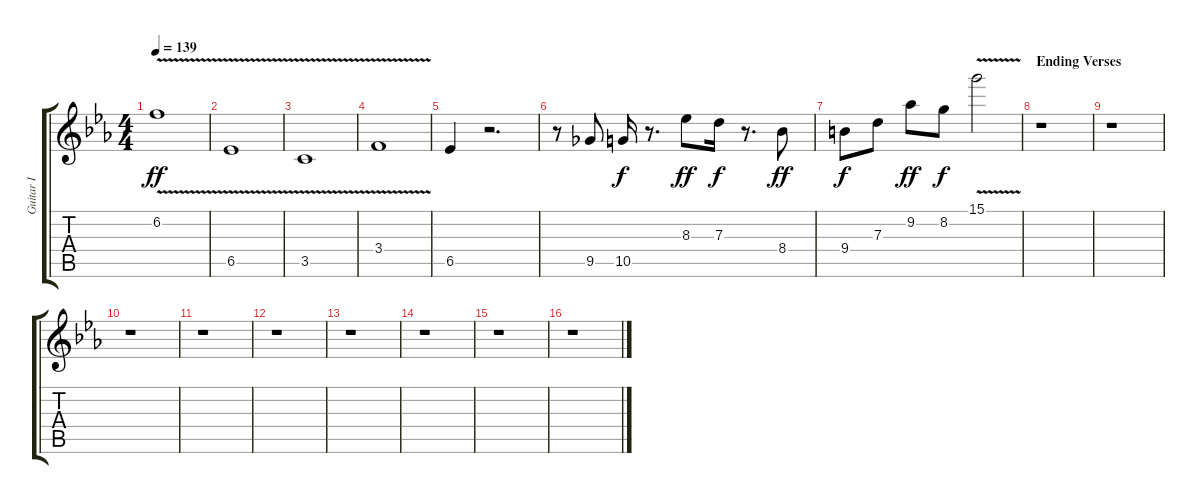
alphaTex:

\track ("Guitar I" "Guitar I") {instrument distortionguitar}
\staff {score tabs}
\tuning (E4 B3 G3 D3 A2 E2) {hide}
\ts (4 4)
\tempo 139
\clef g2
\ks cminor
6.2{v}.1{dy ff} |
6.5{v}.1 |
3.5{v}.1 |
3.4{v}.1 |
6.5.4 r.2{d} |
r.8 9.5.8 10.5.16{dy f} r.8{d} 8.3.8{dy ff} 7.3.16{dy f} r.8{d} 8.4.8{dy ff} |
9.4.8{dy f} 7.3.8 9.2.8{dy ff} 8.2.8{dy f} 15.1{v}.2 |
\section ("" "Ending Verses")
r.1 |
r.1 |
r.1 |
r.1 |
r.1 |
r.1 |
r.1 |
r.1 |
r.1
